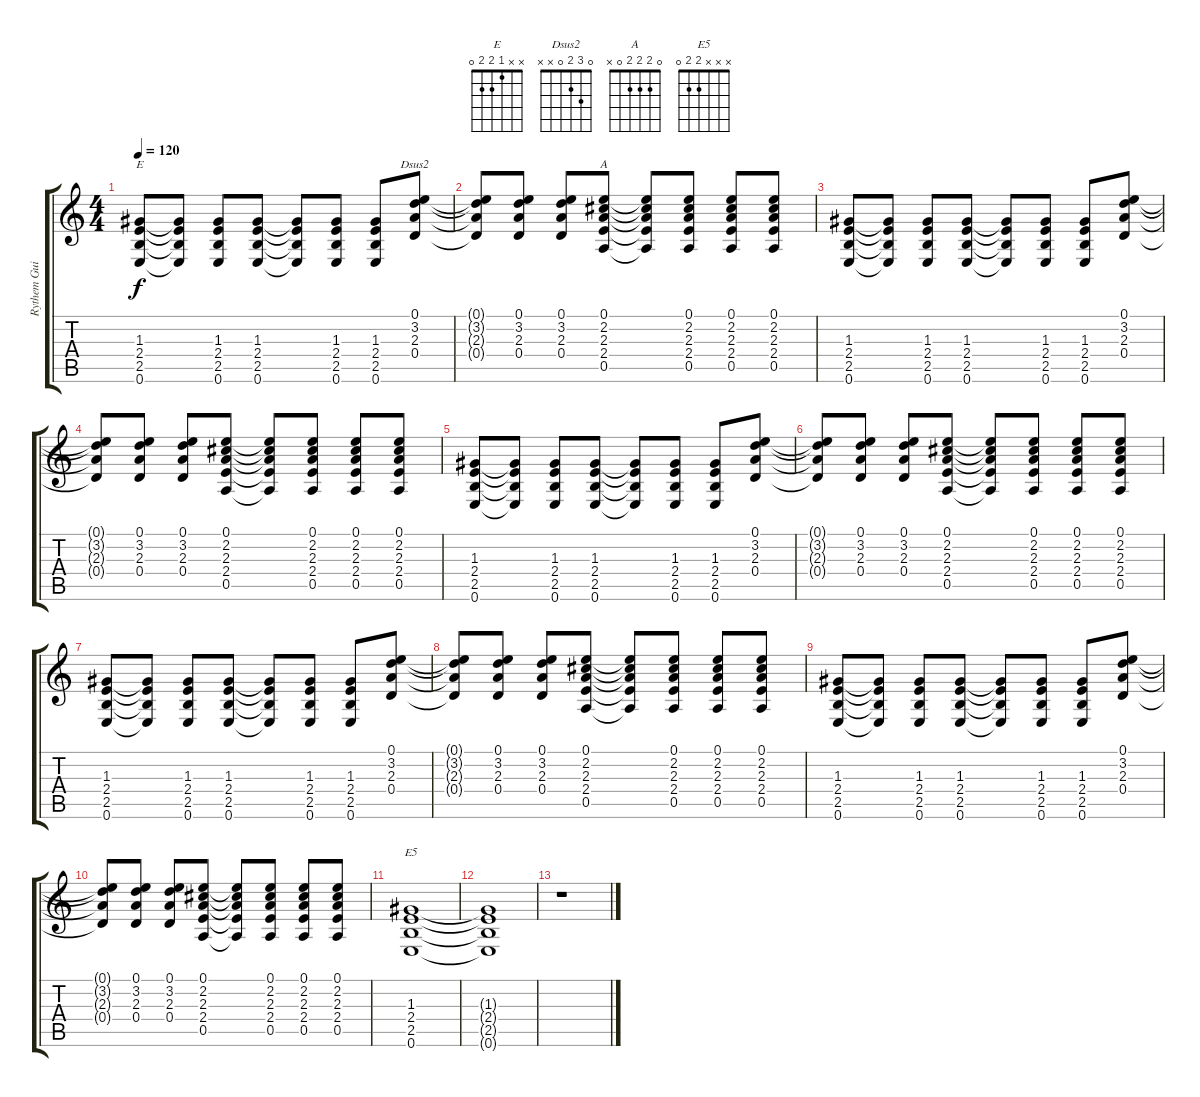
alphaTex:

\track ("Rythem Guitar" "Rythem Gui") {instrument distortionguitar}
\staff {score tabs}
\tuning (E4 B3 G3 D3 A2 E2) {hide}
\chord ("E" x x 1 2 2 0)
\chord ("Dsus2" 0 3 2 0 x x)
\chord ("A" 0 2 2 2 0 x)
\chord ("E5" x x x 2 2 0)
\ts (4 4)
\tempo 120
\clef g2
\ks c
(1.3 2.4 2.5 0.6).8{ch "E" dy f} (1.3{t} 2.4{t} 2.5{t} 0.6{t}).8 (1.3 2.4 2.5 0.6).8 (1.3 2.4 2.5 0.6).8 (1.3{t} 2.4{t} 2.5{t} 0.6{t}).8 (1.3 2.4 2.5 0.6).8 (1.3 2.4 2.5 0.6).8 (0.1 3.2 2.3 0.4).8{ch "Dsus2"} |
(0.1{t} 3.2{t} 2.3{t} 0.4{t}).8 (0.1 3.2 2.3 0.4).8 (0.1 3.2 2.3 0.4).8 (0.1 2.2 2.3 2.4 0.5).8{ch "A"} (0.1{t} 2.2{t} 2.3{t} 2.4{t} 0.5{t}).8 (0.1 2.2 2.3 2.4 0.5).8 (0.1 2.2 2.3 2.4 0.5).8 (0.1 2.2 2.3 2.4 0.5).8 |
(1.3 2.4 2.5 0.6).8 (1.3{t} 2.4{t} 2.5{t} 0.6{t}).8 (1.3 2.4 2.5 0.6).8 (1.3 2.4 2.5 0.6).8 (1.3{t} 2.4{t} 2.5{t} 0.6{t}).8 (1.3 2.4 2.5 0.6).8 (1.3 2.4 2.5 0.6).8 (0.1 3.2 2.3 0.4).8 |
(0.1{t} 3.2{t} 2.3{t} 0.4{t}).8 (0.1 3.2 2.3 0.4).8 (0.1 3.2 2.3 0.4).8 (0.1 2.2 2.3 2.4 0.5).8 (0.1{t} 2.2{t} 2.3{t} 2.4{t} 0.5{t}).8 (0.1 2.2 2.3 2.4 0.5).8 (0.1 2.2 2.3 2.4 0.5).8 (0.1 2.2 2.3 2.4 0.5).8 |
(1.3 2.4 2.5 0.6).8 (1.3{t} 2.4{t} 2.5{t} 0.6{t}).8 (1.3 2.4 2.5 0.6).8 (1.3 2.4 2.5 0.6).8 (1.3{t} 2.4{t} 2.5{t} 0.6{t}).8 (1.3 2.4 2.5 0.6).8 (1.3 2.4 2.5 0.6).8 (0.1 3.2 2.3 0.4).8 |
(0.1{t} 3.2{t} 2.3{t} 0.4{t}).8 (0.1 3.2 2.3 0.4).8 (0.1 3.2 2.3 0.4).8 (0.1 2.2 2.3 2.4 0.5).8 (0.1{t} 2.2{t} 2.3{t} 2.4{t} 0.5{t}).8 (0.1 2.2 2.3 2.4 0.5).8 (0.1 2.2 2.3 2.4 0.5).8 (0.1 2.2 2.3 2.4 0.5).8 |
(1.3 2.4 2.5 0.6).8 (1.3{t} 2.4{t} 2.5{t} 0.6{t}).8 (1.3 2.4 2.5 0.6).8 (1.3 2.4 2.5 0.6).8 (1.3{t} 2.4{t} 2.5{t} 0.6{t}).8 (1.3 2.4 2.5 0.6).8 (1.3 2.4 2.5 0.6).8 (0.1 3.2 2.3 0.4).8 |
(0.1{t} 3.2{t} 2.3{t} 0.4{t}).8 (0.1 3.2 2.3 0.4).8 (0.1 3.2 2.3 0.4).8 (0.1 2.2 2.3 2.4 0.5).8 (0.1{t} 2.2{t} 2.3{t} 2.4{t} 0.5{t}).8 (0.1 2.2 2.3 2.4 0.5).8 (0.1 2.2 2.3 2.4 0.5).8 (0.1 2.2 2.3 2.4 0.5).8 |
(1.3 2.4 2.5 0.6).8{volume 10} (1.3{t} 2.4{t} 2.5{t} 0.6{t}).8 (1.3 2.4 2.5 0.6).8 (1.3 2.4 2.5 0.6).8 (1.3{t} 2.4{t} 2.5{t} 0.6{t}).8 (1.3 2.4 2.5 0.6).8 (1.3 2.4 2.5 0.6).8 (0.1 3.2 2.3 0.4).8 |
(0.1{t} 3.2{t} 2.3{t} 0.4{t}).8 (0.1 3.2 2.3 0.4).8 (0.1 3.2 2.3 0.4).8 (0.1 2.2 2.3 2.4 0.5).8 (0.1{t} 2.2{t} 2.3{t} 2.4{t} 0.5{t}).8 (0.1 2.2 2.3 2.4 0.5).8 (0.1 2.2 2.3 2.4 0.5).8 (0.1 2.2 2.3 2.4 0.5).8 |
(1.3 2.4 2.5 0.6).1{ch "E5" volume 4} |
(1.3{t} 2.4{t} 2.5{t} 0.6{t}).1 |
r.1
